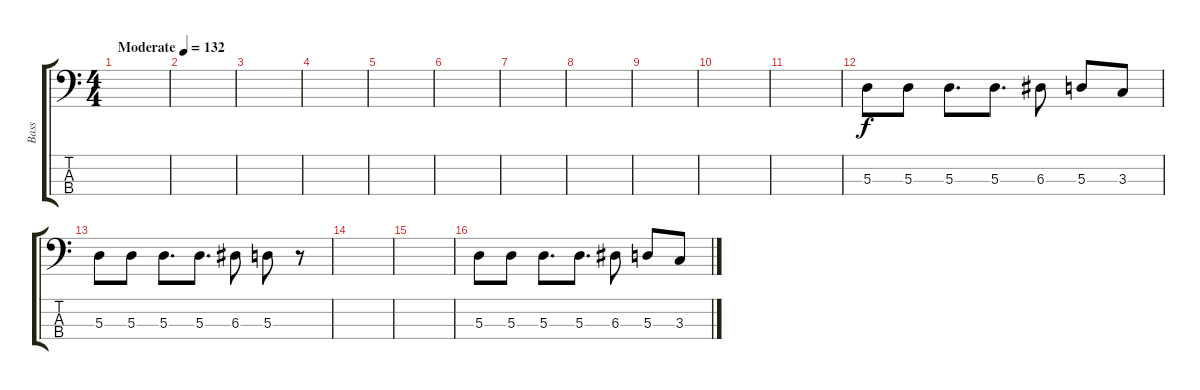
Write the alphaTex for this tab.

\track ("Bass" "Bass") {instrument electricbassfinger}
\staff {score tabs}
\tuning (G2 D2 A1 E1) {hide}
\ts (4 4)
\tempo (132 "Moderate")
\clef f4
\ks c
|
|
|
|
|
|
|
|
|
|
|
5.3.8 5.3.8 5.3.8{d} 5.3.8{d} 6.3.8 5.3.8 3.3.8 |
5.3.8 5.3.8 5.3.8{d} 5.3.8{d} 6.3.8 5.3.8 r.8 |
|
|
5.3.8 5.3.8 5.3.8{d} 5.3.8{d} 6.3.8 5.3.8 3.3.8
